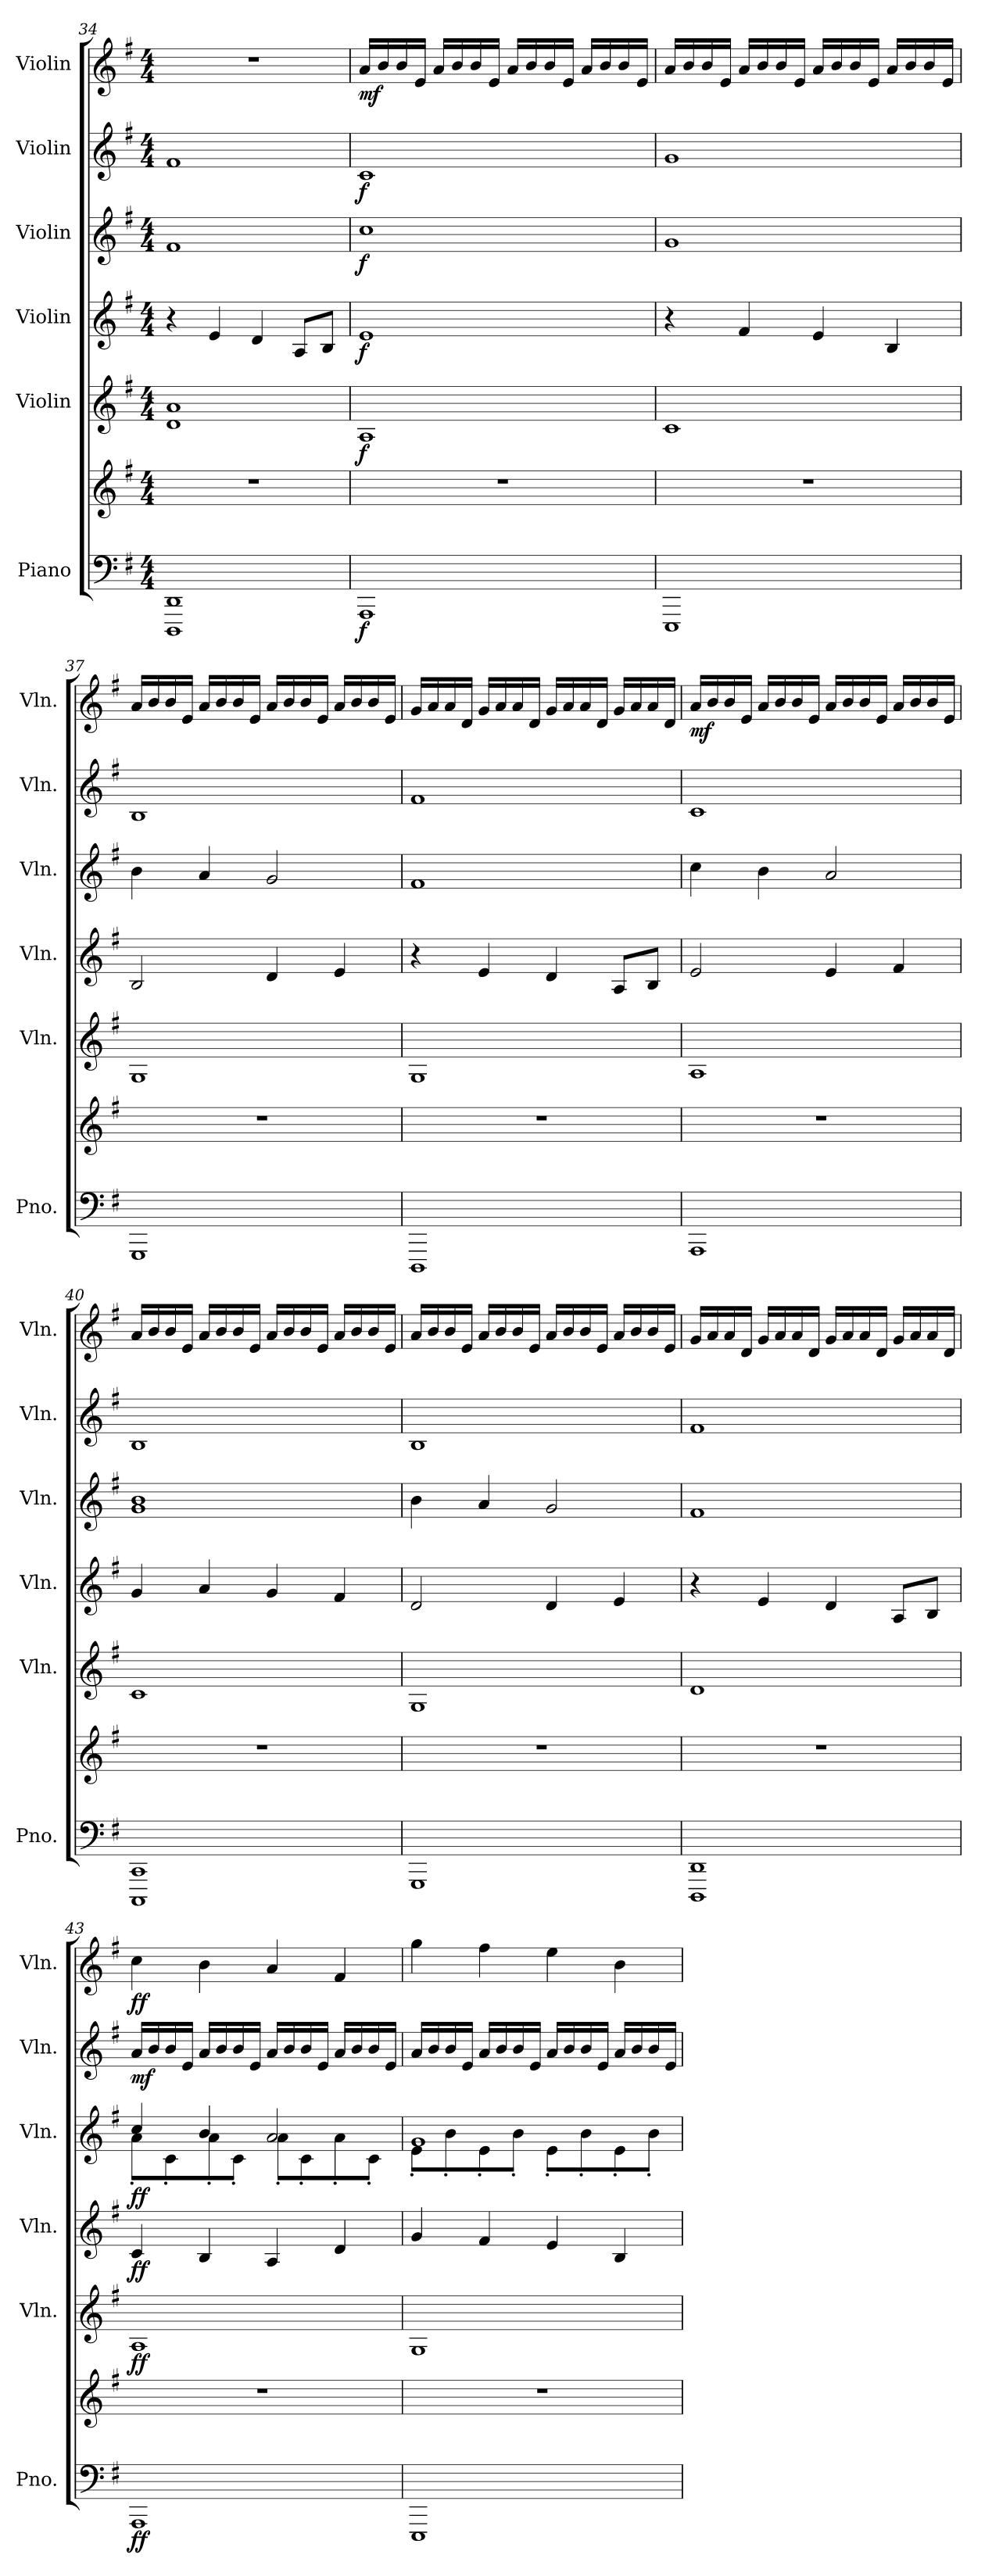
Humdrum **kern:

**kern	**kern	**dynam	**kern	**dynam	**kern	**dynam	**kern	**dynam	**kern	**dynam	**kern	**dynam
*part6	*part6	*part6	*part5	*part5	*part4	*part4	*part3	*part3	*part2	*part2	*part1	*part1
*staff7	*staff6	*staff6/7	*staff5	*staff5	*staff4	*staff4	*staff3	*staff3	*staff2	*staff2	*staff1	*staff1
*I"Piano	*	*	*I"Violin	*	*I"Violin	*	*I"Violin	*	*I"Violin	*	*I"Violin	*
*I'Pno.	*	*	*I'Vln.	*	*I'Vln.	*	*I'Vln.	*	*I'Vln.	*	*I'Vln.	*
*clefF4	*clefG2	*	*clefG2	*	*clefG2	*	*clefG2	*	*clefG2	*	*clefG2	*
*k[f#]	*k[f#]	*	*k[f#]	*	*k[f#]	*	*k[f#]	*	*k[f#]	*	*k[f#]	*
*M4/4	*M4/4	*	*M4/4	*	*M4/4	*	*M4/4	*	*M4/4	*	*M4/4	*
=34	=34	=34	=34	=34	=34	=34	=34	=34	=34	=34	=34	=34
1DDD 1DD	1r	.	1d 1a	.	4r	.	1f#	.	1f#	.	1r	.
.	.	.	.	.	4e/	.	.	.	.	.	.	.
.	.	.	.	.	4d/	.	.	.	.	.	.	.
.	.	.	.	.	8A/L	.	.	.	.	.	.	.
.	.	.	.	.	8B/J	.	.	.	.	.	.	.
!!LO:PB:g=z
=35	=35	=35	=35	=35	=35	=35	=35	=35	=35	=35	=35	=35
!	!	!LO:DY:b=2	!	!LO:DY:b	!	!LO:DY:b	!	!LO:DY:b	!	!LO:DY:b	!	!LO:DY:b
1AAA	1r	f	1A	f	1e	f	1cc	f	1c	f	16a/LL	mf
.	.	.	.	.	.	.	.	.	.	.	16b/	.
.	.	.	.	.	.	.	.	.	.	.	16b/	.
.	.	.	.	.	.	.	.	.	.	.	16e/JJ	.
.	.	.	.	.	.	.	.	.	.	.	16a/LL	.
.	.	.	.	.	.	.	.	.	.	.	16b/	.
.	.	.	.	.	.	.	.	.	.	.	16b/	.
.	.	.	.	.	.	.	.	.	.	.	16e/JJ	.
.	.	.	.	.	.	.	.	.	.	.	16a/LL	.
.	.	.	.	.	.	.	.	.	.	.	16b/	.
.	.	.	.	.	.	.	.	.	.	.	16b/	.
.	.	.	.	.	.	.	.	.	.	.	16e/JJ	.
.	.	.	.	.	.	.	.	.	.	.	16a/LL	.
.	.	.	.	.	.	.	.	.	.	.	16b/	.
.	.	.	.	.	.	.	.	.	.	.	16b/	.
.	.	.	.	.	.	.	.	.	.	.	16e/JJ	.
=36	=36	=36	=36	=36	=36	=36	=36	=36	=36	=36	=36	=36
1EEE	1r	.	1c	.	4r	.	1g	.	1g	.	16a/LL	.
.	.	.	.	.	.	.	.	.	.	.	16b/	.
.	.	.	.	.	.	.	.	.	.	.	16b/	.
.	.	.	.	.	.	.	.	.	.	.	16e/JJ	.
.	.	.	.	.	4f#/	.	.	.	.	.	16a/LL	.
.	.	.	.	.	.	.	.	.	.	.	16b/	.
.	.	.	.	.	.	.	.	.	.	.	16b/	.
.	.	.	.	.	.	.	.	.	.	.	16e/JJ	.
.	.	.	.	.	4e/	.	.	.	.	.	16a/LL	.
.	.	.	.	.	.	.	.	.	.	.	16b/	.
.	.	.	.	.	.	.	.	.	.	.	16b/	.
.	.	.	.	.	.	.	.	.	.	.	16e/JJ	.
.	.	.	.	.	4B/	.	.	.	.	.	16a/LL	.
.	.	.	.	.	.	.	.	.	.	.	16b/	.
.	.	.	.	.	.	.	.	.	.	.	16b/	.
.	.	.	.	.	.	.	.	.	.	.	16e/JJ	.
!!LO:PB:g=z
=37	=37	=37	=37	=37	=37	=37	=37	=37	=37	=37	=37	=37
1GGG	1r	.	1G	.	2B/	.	4b\	.	1B	.	16a/LL	.
.	.	.	.	.	.	.	.	.	.	.	16b/	.
.	.	.	.	.	.	.	.	.	.	.	16b/	.
.	.	.	.	.	.	.	.	.	.	.	16e/JJ	.
.	.	.	.	.	.	.	4a/	.	.	.	16a/LL	.
.	.	.	.	.	.	.	.	.	.	.	16b/	.
.	.	.	.	.	.	.	.	.	.	.	16b/	.
.	.	.	.	.	.	.	.	.	.	.	16e/JJ	.
.	.	.	.	.	4d/	.	2g/	.	.	.	16a/LL	.
.	.	.	.	.	.	.	.	.	.	.	16b/	.
.	.	.	.	.	.	.	.	.	.	.	16b/	.
.	.	.	.	.	.	.	.	.	.	.	16e/JJ	.
.	.	.	.	.	4e/	.	.	.	.	.	16a/LL	.
.	.	.	.	.	.	.	.	.	.	.	16b/	.
.	.	.	.	.	.	.	.	.	.	.	16b/	.
.	.	.	.	.	.	.	.	.	.	.	16e/JJ	.
=38	=38	=38	=38	=38	=38	=38	=38	=38	=38	=38	=38	=38
1DDD	1r	.	1G	.	4r	.	1f#	.	1f#	.	16g/LL	.
.	.	.	.	.	.	.	.	.	.	.	16a/	.
.	.	.	.	.	.	.	.	.	.	.	16a/	.
.	.	.	.	.	.	.	.	.	.	.	16d/JJ	.
.	.	.	.	.	4e/	.	.	.	.	.	16g/LL	.
.	.	.	.	.	.	.	.	.	.	.	16a/	.
.	.	.	.	.	.	.	.	.	.	.	16a/	.
.	.	.	.	.	.	.	.	.	.	.	16d/JJ	.
.	.	.	.	.	4d/	.	.	.	.	.	16g/LL	.
.	.	.	.	.	.	.	.	.	.	.	16a/	.
.	.	.	.	.	.	.	.	.	.	.	16a/	.
.	.	.	.	.	.	.	.	.	.	.	16d/JJ	.
.	.	.	.	.	8A/L	.	.	.	.	.	16g/LL	.
.	.	.	.	.	.	.	.	.	.	.	16a/	.
.	.	.	.	.	8B/J	.	.	.	.	.	16a/	.
.	.	.	.	.	.	.	.	.	.	.	16d/JJ	.
!!LO:PB:g=z
=39	=39	=39	=39	=39	=39	=39	=39	=39	=39	=39	=39	=39
!	!	!	!	!	!	!	!	!	!	!	!	!LO:DY:b
1AAA	1r	.	1A	.	2e/	.	4cc\	.	1c	.	16a/LL	mf
.	.	.	.	.	.	.	.	.	.	.	16b/	.
.	.	.	.	.	.	.	.	.	.	.	16b/	.
.	.	.	.	.	.	.	.	.	.	.	16e/JJ	.
.	.	.	.	.	.	.	4b\	.	.	.	16a/LL	.
.	.	.	.	.	.	.	.	.	.	.	16b/	.
.	.	.	.	.	.	.	.	.	.	.	16b/	.
.	.	.	.	.	.	.	.	.	.	.	16e/JJ	.
.	.	.	.	.	4e/	.	2a/	.	.	.	16a/LL	.
.	.	.	.	.	.	.	.	.	.	.	16b/	.
.	.	.	.	.	.	.	.	.	.	.	16b/	.
.	.	.	.	.	.	.	.	.	.	.	16e/JJ	.
.	.	.	.	.	4f#/	.	.	.	.	.	16a/LL	.
.	.	.	.	.	.	.	.	.	.	.	16b/	.
.	.	.	.	.	.	.	.	.	.	.	16b/	.
.	.	.	.	.	.	.	.	.	.	.	16e/JJ	.
=40	=40	=40	=40	=40	=40	=40	=40	=40	=40	=40	=40	=40
1CCC 1CC	1r	.	1c	.	4g/	.	1g 1b	.	1B	.	16a/LL	.
.	.	.	.	.	.	.	.	.	.	.	16b/	.
.	.	.	.	.	.	.	.	.	.	.	16b/	.
.	.	.	.	.	.	.	.	.	.	.	16e/JJ	.
.	.	.	.	.	4a/	.	.	.	.	.	16a/LL	.
.	.	.	.	.	.	.	.	.	.	.	16b/	.
.	.	.	.	.	.	.	.	.	.	.	16b/	.
.	.	.	.	.	.	.	.	.	.	.	16e/JJ	.
.	.	.	.	.	4g/	.	.	.	.	.	16a/LL	.
.	.	.	.	.	.	.	.	.	.	.	16b/	.
.	.	.	.	.	.	.	.	.	.	.	16b/	.
.	.	.	.	.	.	.	.	.	.	.	16e/JJ	.
.	.	.	.	.	4f#/	.	.	.	.	.	16a/LL	.
.	.	.	.	.	.	.	.	.	.	.	16b/	.
.	.	.	.	.	.	.	.	.	.	.	16b/	.
.	.	.	.	.	.	.	.	.	.	.	16e/JJ	.
!!LO:PB:g=z
=41	=41	=41	=41	=41	=41	=41	=41	=41	=41	=41	=41	=41
1GGG	1r	.	1G	.	2d/	.	4b\	.	1B	.	16a/LL	.
.	.	.	.	.	.	.	.	.	.	.	16b/	.
.	.	.	.	.	.	.	.	.	.	.	16b/	.
.	.	.	.	.	.	.	.	.	.	.	16e/JJ	.
.	.	.	.	.	.	.	4a/	.	.	.	16a/LL	.
.	.	.	.	.	.	.	.	.	.	.	16b/	.
.	.	.	.	.	.	.	.	.	.	.	16b/	.
.	.	.	.	.	.	.	.	.	.	.	16e/JJ	.
.	.	.	.	.	4d/	.	2g/	.	.	.	16a/LL	.
.	.	.	.	.	.	.	.	.	.	.	16b/	.
.	.	.	.	.	.	.	.	.	.	.	16b/	.
.	.	.	.	.	.	.	.	.	.	.	16e/JJ	.
.	.	.	.	.	4e/	.	.	.	.	.	16a/LL	.
.	.	.	.	.	.	.	.	.	.	.	16b/	.
.	.	.	.	.	.	.	.	.	.	.	16b/	.
.	.	.	.	.	.	.	.	.	.	.	16e/JJ	.
=42	=42	=42	=42	=42	=42	=42	=42	=42	=42	=42	=42	=42
1DDD 1DD	1r	.	1d	.	4r	.	1f#	.	1f#	.	16g/LL	.
.	.	.	.	.	.	.	.	.	.	.	16a/	.
.	.	.	.	.	.	.	.	.	.	.	16a/	.
.	.	.	.	.	.	.	.	.	.	.	16d/JJ	.
.	.	.	.	.	4e/	.	.	.	.	.	16g/LL	.
.	.	.	.	.	.	.	.	.	.	.	16a/	.
.	.	.	.	.	.	.	.	.	.	.	16a/	.
.	.	.	.	.	.	.	.	.	.	.	16d/JJ	.
.	.	.	.	.	4d/	.	.	.	.	.	16g/LL	.
.	.	.	.	.	.	.	.	.	.	.	16a/	.
.	.	.	.	.	.	.	.	.	.	.	16a/	.
.	.	.	.	.	.	.	.	.	.	.	16d/JJ	.
.	.	.	.	.	8A/L	.	.	.	.	.	16g/LL	.
.	.	.	.	.	.	.	.	.	.	.	16a/	.
.	.	.	.	.	8B/J	.	.	.	.	.	16a/	.
.	.	.	.	.	.	.	.	.	.	.	16d/JJ	.
!!LO:PB:g=z
=43	=43	=43	=43	=43	=43	=43	=43	=43	=43	=43	=43	=43
*	*	*	*	*	*	*	*^	*	*	*	*	*
!	!	!LO:DY:b=2	!	!LO:DY:b	!	!LO:DY:b	!	!	!LO:DY:b	!	!LO:DY:b	!	!LO:DY:b
1AAA	1r	ff	1A	ff	4c/	ff	4cc/	8a'\L	ff	16a/LL	mf	4cc\	ff
.	.	.	.	.	.	.	.	.	.	16b/	.	.	.
.	.	.	.	.	.	.	.	8c'\	.	16b/	.	.	.
.	.	.	.	.	.	.	.	.	.	16e/JJ	.	.	.
.	.	.	.	.	4B/	.	4b/	8a'\	.	16a/LL	.	4b\	.
.	.	.	.	.	.	.	.	.	.	16b/	.	.	.
.	.	.	.	.	.	.	.	8c'\J	.	16b/	.	.	.
.	.	.	.	.	.	.	.	.	.	16e/JJ	.	.	.
.	.	.	.	.	4A/	.	2a/	8a'\L	.	16a/LL	.	4a/	.
.	.	.	.	.	.	.	.	.	.	16b/	.	.	.
.	.	.	.	.	.	.	.	8c'\	.	16b/	.	.	.
.	.	.	.	.	.	.	.	.	.	16e/JJ	.	.	.
.	.	.	.	.	4d/	.	.	8a'\	.	16a/LL	.	4f#/	.
.	.	.	.	.	.	.	.	.	.	16b/	.	.	.
.	.	.	.	.	.	.	.	8c'\J	.	16b/	.	.	.
.	.	.	.	.	.	.	.	.	.	16e/JJ	.	.	.
=44	=44	=44	=44	=44	=44	=44	=44	=44	=44	=44	=44	=44	=44
1EEE	1r	.	1G	.	4g/	.	1g	8e'\L	.	16a/LL	.	4gg\	.
.	.	.	.	.	.	.	.	.	.	16b/	.	.	.
.	.	.	.	.	.	.	.	8b'\	.	16b/	.	.	.
.	.	.	.	.	.	.	.	.	.	16e/JJ	.	.	.
.	.	.	.	.	4f#/	.	.	8e'\	.	16a/LL	.	4ff#\	.
.	.	.	.	.	.	.	.	.	.	16b/	.	.	.
.	.	.	.	.	.	.	.	8b'\J	.	16b/	.	.	.
.	.	.	.	.	.	.	.	.	.	16e/JJ	.	.	.
.	.	.	.	.	4e/	.	.	8e'\L	.	16a/LL	.	4ee\	.
.	.	.	.	.	.	.	.	.	.	16b/	.	.	.
.	.	.	.	.	.	.	.	8b'\	.	16b/	.	.	.
.	.	.	.	.	.	.	.	.	.	16e/JJ	.	.	.
.	.	.	.	.	4B/	.	.	8e'\	.	16a/LL	.	4b\	.
.	.	.	.	.	.	.	.	.	.	16b/	.	.	.
.	.	.	.	.	.	.	.	8b'\J	.	16b/	.	.	.
.	.	.	.	.	.	.	.	.	.	16e/JJ	.	.	.
*	*	*	*	*	*	*	*v	*v	*	*	*	*	*
=	=	=	=	=	=	=	=	=	=	=	=	=
*-	*-	*-	*-	*-	*-	*-	*-	*-	*-	*-	*-	*-
